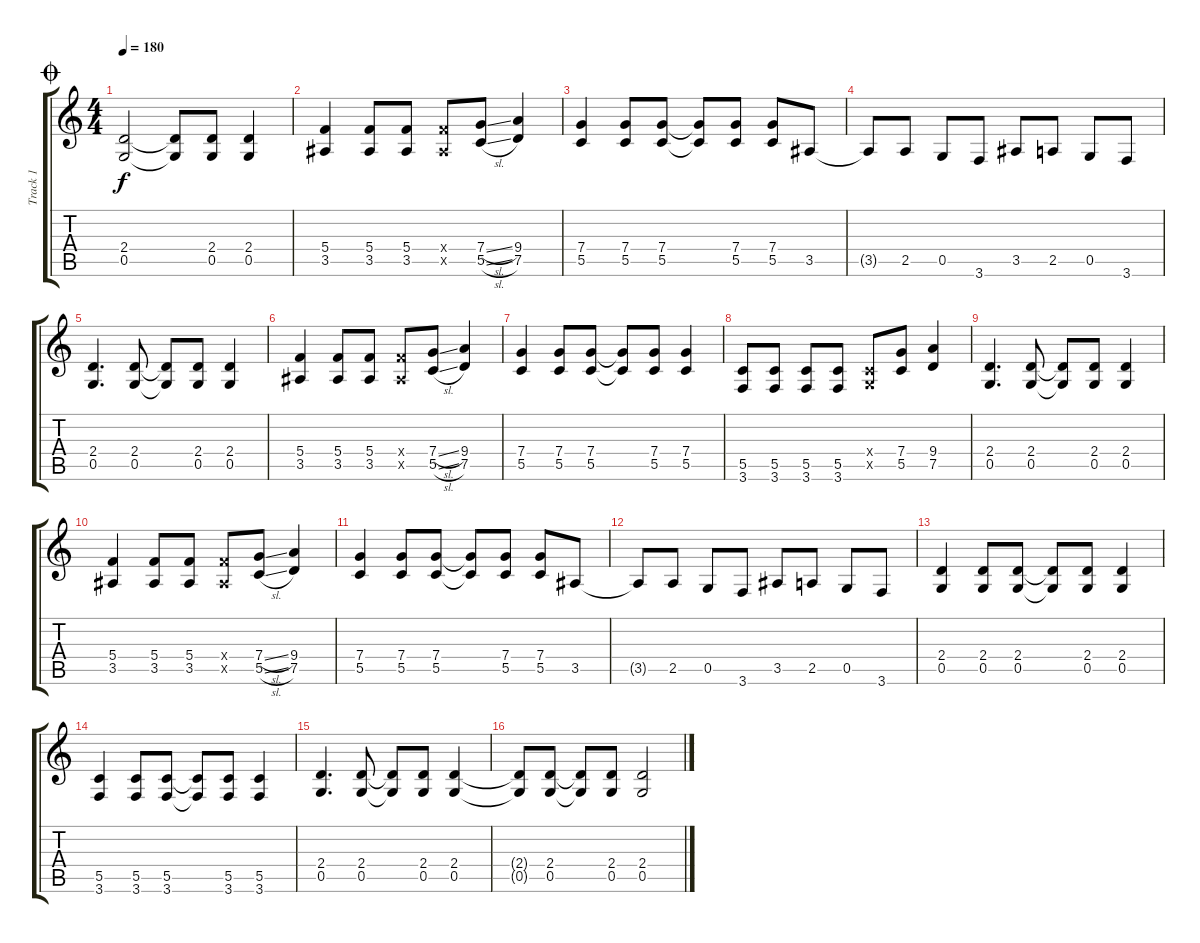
\track ("Track 1" "Track 1") {instrument overdrivenguitar}
\staff {score tabs}
\tuning (D4 A3 F3 C3 G2 D2) {hide}
\ts (4 4)
\jump coda
\tempo 180
\clef g2
\ks c
(2.4 0.5).2{dy f} (2.4{t} 0.5{t}).8 (2.4 0.5).8 (2.4 0.5).4 |
(5.4 3.5).4 (5.4 3.5).8 (5.4 3.5).8 (5.4{x} 3.5{x}).8 (7.4{sl} 5.5{sl}).8 (9.4 7.5).4 |
(7.4 5.5).4 (7.4 5.5).8 (7.4 5.5).8 (7.4{t} 5.5{t}).8 (7.4 5.5).8 (7.4 5.5).8 3.5.8 |
3.5{t}.8 2.5.8 0.5.8 3.6.8 3.5.8 2.5.8 0.5.8 3.6.8 |
(2.4 0.5).4{d} (2.4 0.5).8 (2.4{t} 0.5{t}).8 (2.4 0.5).8 (2.4 0.5).4 |
(5.4 3.5).4 (5.4 3.5).8 (5.4 3.5).8 (5.4{x} 3.5{x}).8 (7.4{sl} 5.5{sl}).8 (9.4 7.5).4 |
(7.4 5.5).4 (7.4 5.5).8 (7.4 5.5).8 (7.4{t} 5.5{t}).8 (7.4 5.5).8 (7.4 5.5).4 |
(5.5 3.6).8 (5.5 3.6).8 (5.5 3.6).8 (5.5 3.6).8 (0.4{x} 0.5{x}).8 (7.4 5.5).8 (9.4 7.5).4 |
(2.4 0.5).4{d} (2.4 0.5).8 (2.4{t} 0.5{t}).8 (2.4 0.5).8 (2.4 0.5).4 |
(5.4 3.5).4 (5.4 3.5).8 (5.4 3.5).8 (5.4{x} 3.5{x}).8 (7.4{sl} 5.5{sl}).8 (9.4 7.5).4 |
(7.4 5.5).4 (7.4 5.5).8 (7.4 5.5).8 (7.4{t} 5.5{t}).8 (7.4 5.5).8 (7.4 5.5).8 3.5.8 |
3.5{t}.8 2.5.8 0.5.8 3.6.8 3.5.8 2.5.8 0.5.8 3.6.8 |
(2.4 0.5).4 (2.4 0.5).8 (2.4 0.5).8 (2.4{t} 0.5{t}).8 (2.4 0.5).8 (2.4 0.5).4 |
(5.5 3.6).4 (5.5 3.6).8 (5.5 3.6).8 (5.5{t} 3.6{t}).8 (5.5 3.6).8 (5.5 3.6).4 |
(2.4 0.5).4{d} (2.4 0.5).8 (2.4{t} 0.5{t}).8 (2.4 0.5).8 (2.4 0.5).4 |
(2.4{t} 0.5{t}).8 (2.4 0.5).8 (2.4{t} 0.5{t}).8 (2.4 0.5).8 (2.4 0.5).2
